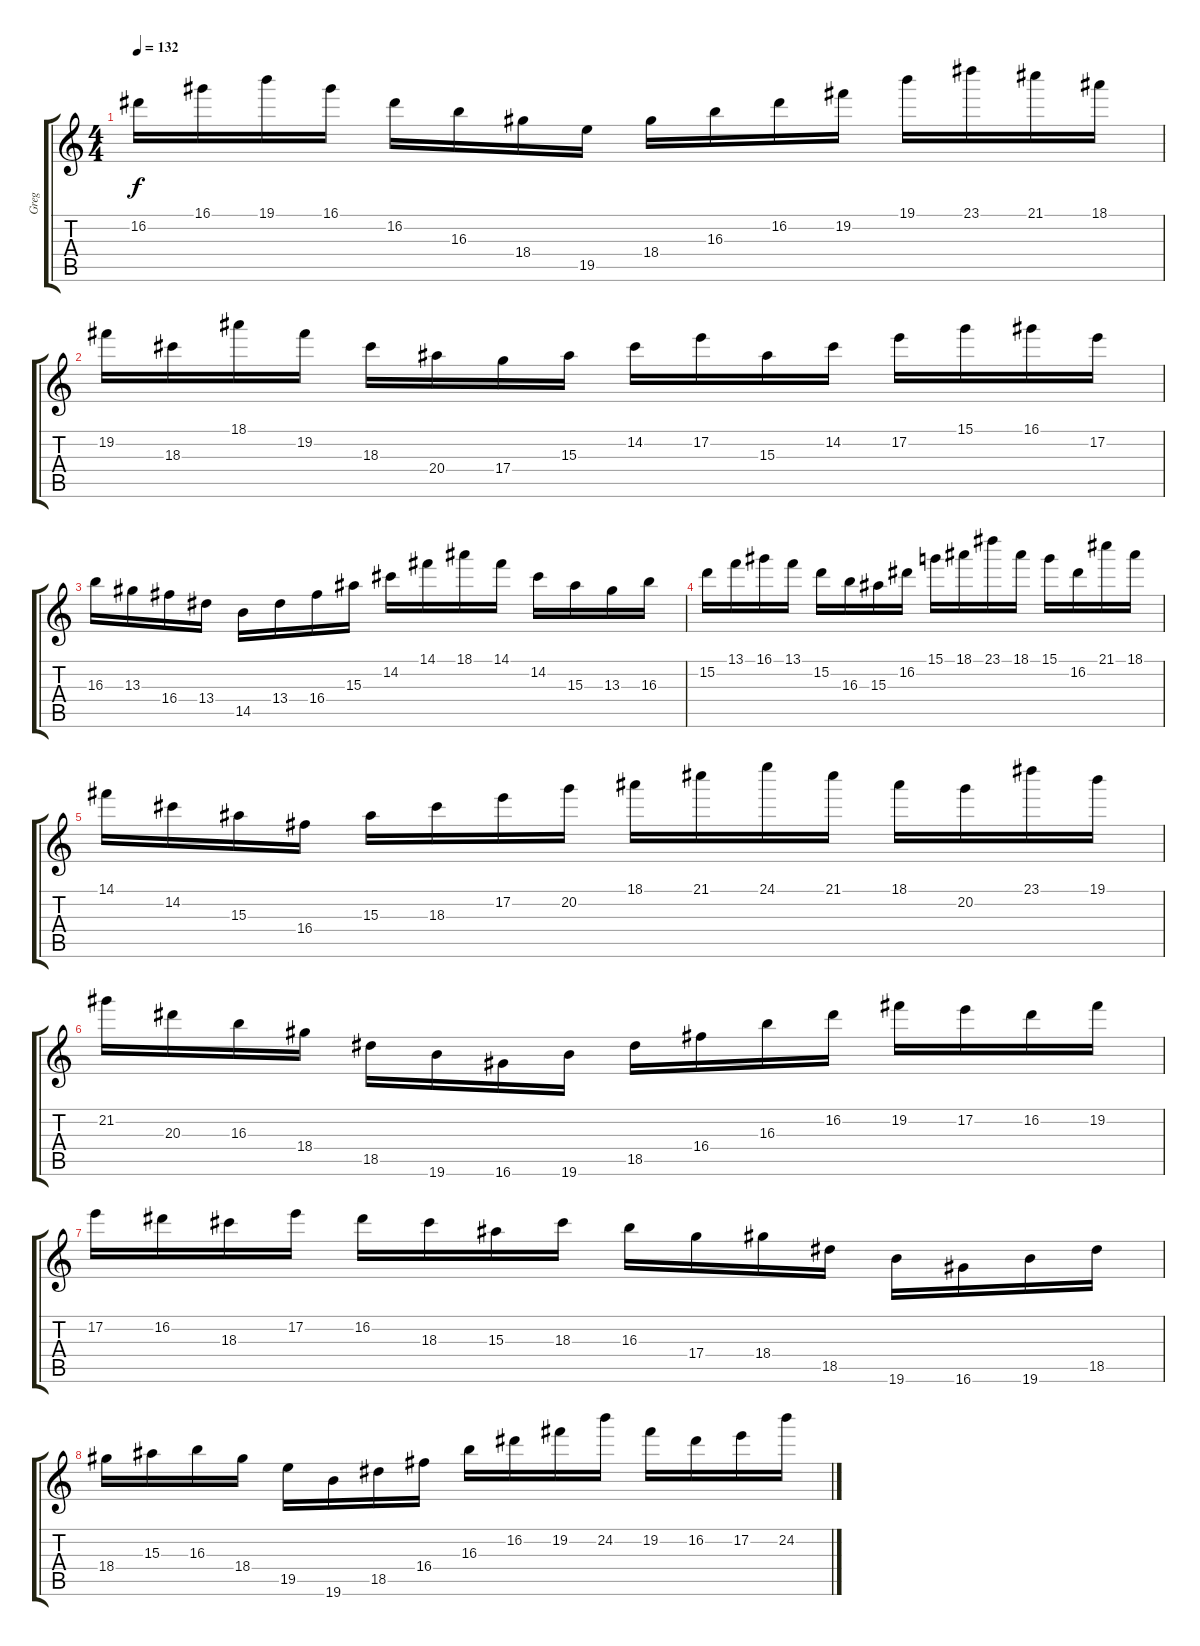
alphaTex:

\track ("Greg" "Greg") {instrument overdrivenguitar}
\staff {score tabs}
\tuning (E4 B3 G3 D3 A2 E2) {hide}
\ts (4 4)
\tempo 132
\clef g2
\ks c
16.2.16{dy f} 16.1.16 19.1.16 16.1.16 16.2.16 16.3.16 18.4.16 19.5.16 18.4.16 16.3.16 16.2.16 19.2.16 19.1.16 23.1.16 21.1.16 18.1.16 |
19.2.16 18.3.16 18.1.16 19.2.16 18.3.16 20.4.16 17.4.16 15.3.16 14.2.16 17.2.16 15.3.16 14.2.16 17.2.16 15.1.16 16.1.16 17.2.16 |
16.3.16 13.3.16 16.4.16 13.4.16 14.5.16 13.4.16 16.4.16 15.3.16 14.2.16 14.1.16 18.1.16 14.1.16 14.2.16 15.3.16 13.3.16 16.3.16 |
15.2.16 13.1.16 16.1.16 13.1.16 15.2.16 16.3.16 15.3.16 16.2.16 15.1.16 18.1.16 23.1.16 18.1.16 15.1.16 16.2.16 21.1.16 18.1.16 |
14.1.16 14.2.16 15.3.16 16.4.16 15.3.16 18.3.16 17.2.16 20.2.16 18.1.16 21.1.16 24.1.16 21.1.16 18.1.16 20.2.16 23.1.16 19.1.16 |
21.2.16 20.3.16 16.3.16 18.4.16 18.5.16 19.6.16 16.6.16 19.6.16 18.5.16 16.4.16 16.3.16 16.2.16 19.2.16 17.2.16 16.2.16 19.2.16 |
17.2.16 16.2.16 18.3.16 17.2.16 16.2.16 18.3.16 15.3.16 18.3.16 16.3.16 17.4.16 18.4.16 18.5.16 19.6.16 16.6.16 19.6.16 18.5.16 |
18.4.16 15.3.16 16.3.16 18.4.16 19.5.16 19.6.16 18.5.16 16.4.16 16.3.16 16.2.16 19.2.16 24.2.16 19.2.16 16.2.16 17.2.16 24.2.16
